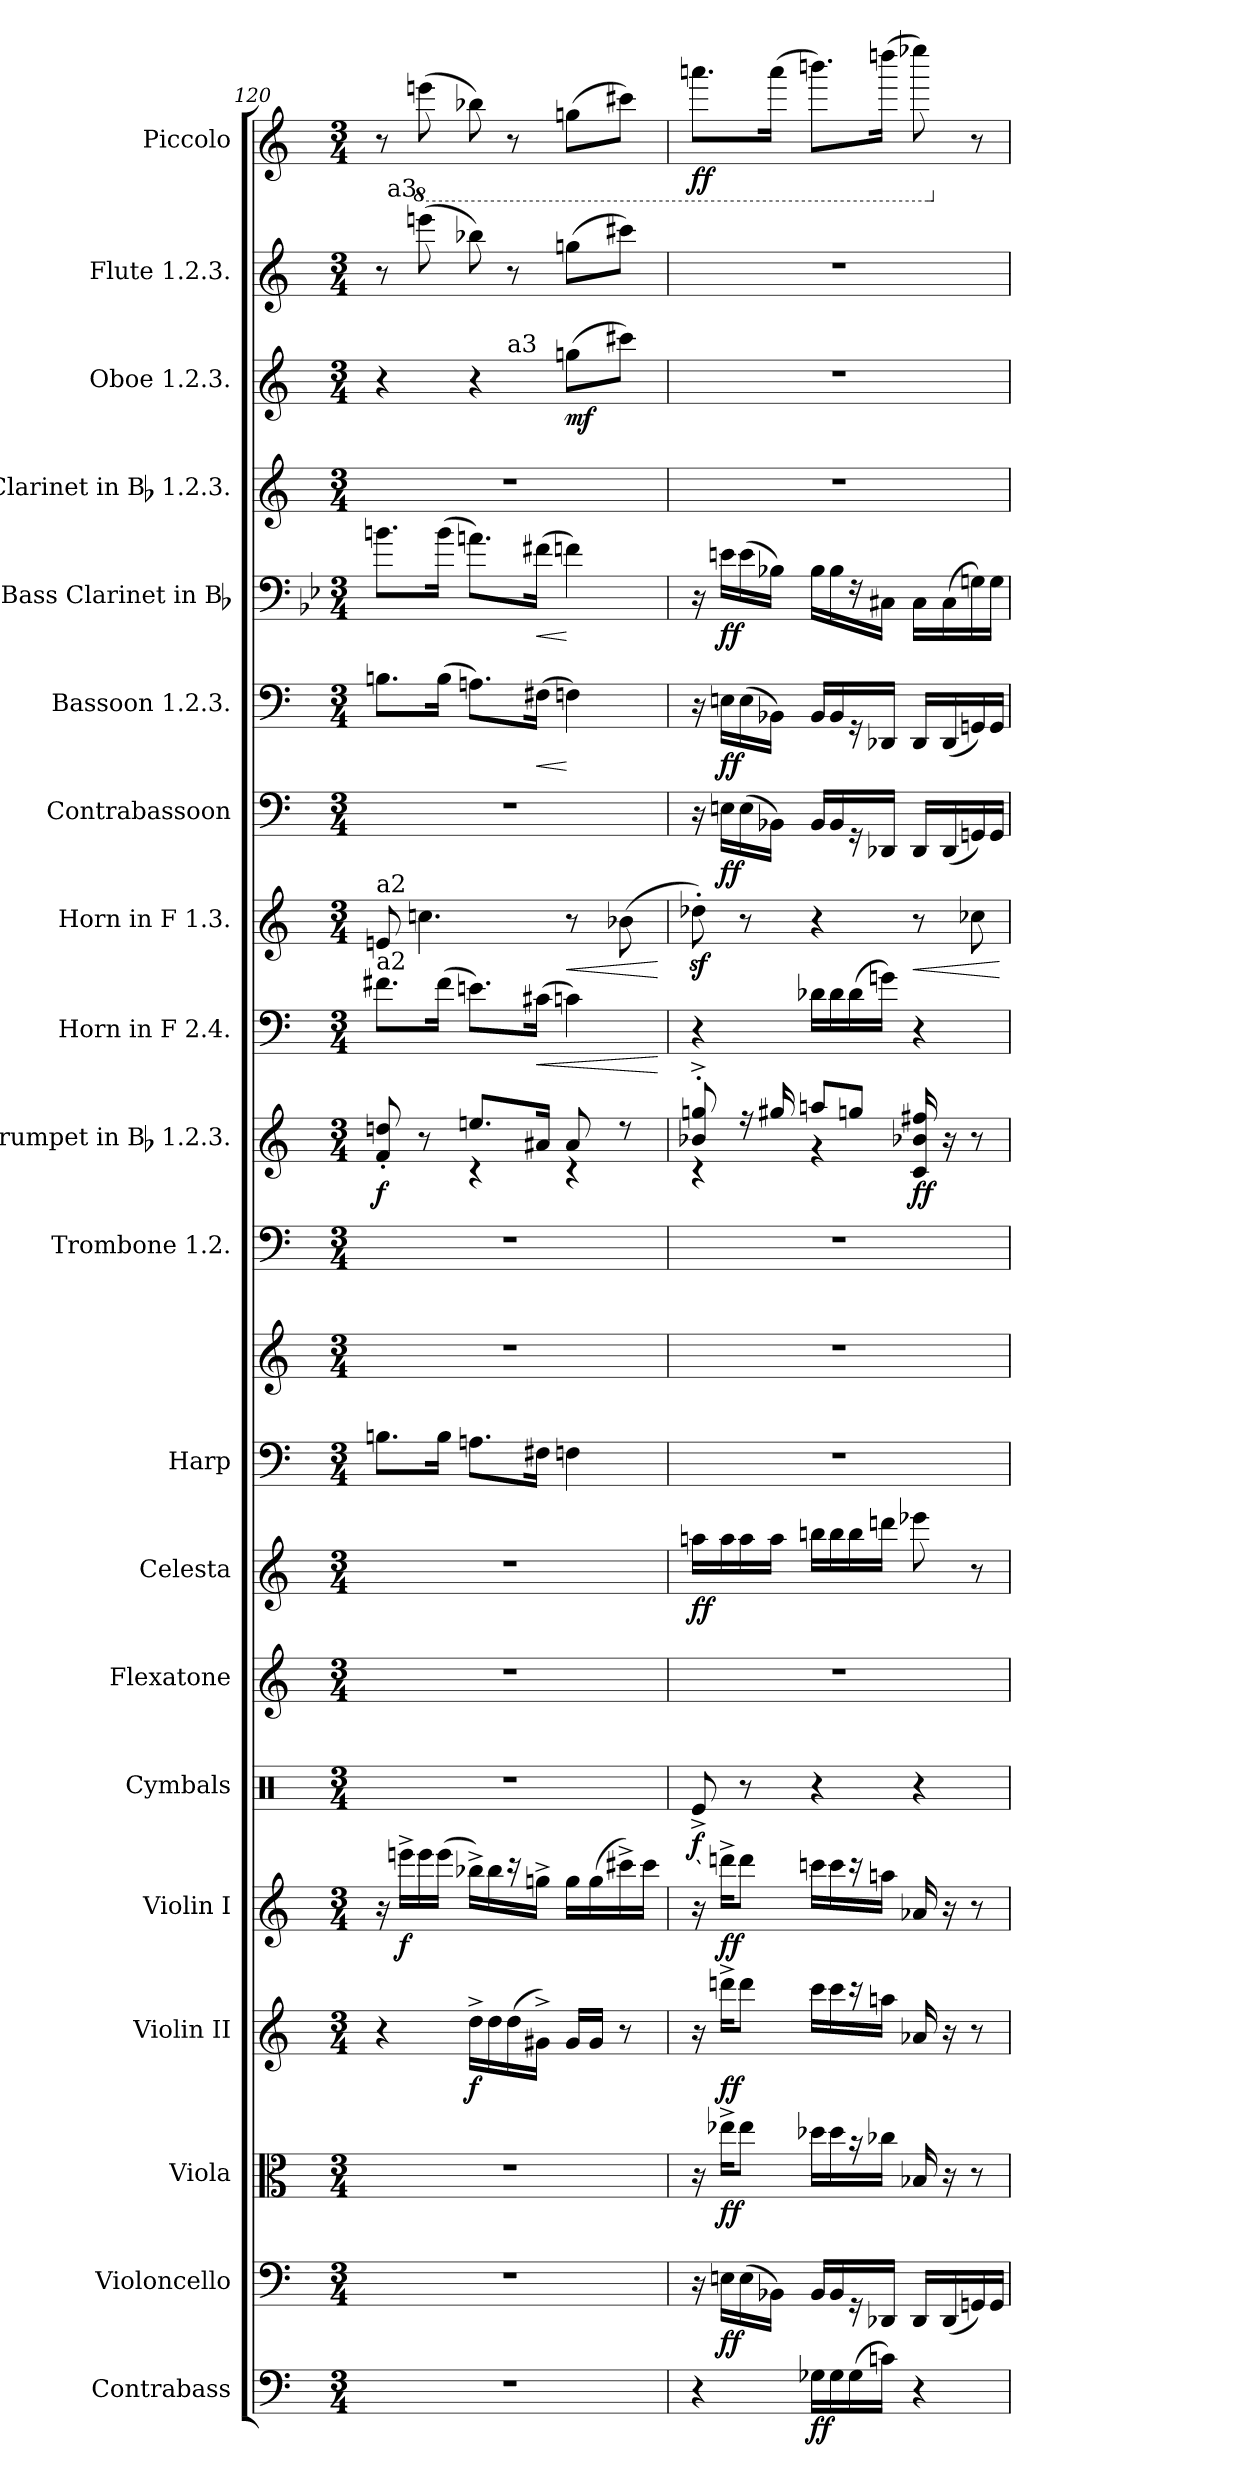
**kern	**dynam	**kern	**dynam	**kern	**dynam	**kern	**dynam	**kern	**dynam	**kern	**dynam	**kern	**kern	**dynam	**kern	**kern	**kern	**kern	**dynam	**kern	**dynam	**kern	**dynam	**kern	**dynam	**kern	**dynam	**kern	**dynam	**kern	**kern	**dynam	**kern	**kern	**dynam
*part20	*part20	*part19	*part19	*part18	*part18	*part17	*part17	*part16	*part16	*part15	*part15	*part14	*part13	*part13	*part12	*part12	*part11	*part10	*part10	*part9	*part9	*part8	*part8	*part7	*part7	*part6	*part6	*part5	*part5	*part4	*part3	*part3	*part2	*part1	*part1
*staff21	*staff21	*staff20	*staff20	*staff19	*staff19	*staff18	*staff18	*staff17	*staff17	*staff16	*staff16	*staff15	*staff14	*staff14	*staff13	*staff12	*staff11	*staff10	*staff10	*staff9	*staff9	*staff8	*staff8	*staff7	*staff7	*staff6	*staff6	*staff5	*staff5	*staff4	*staff3	*staff3	*staff2	*staff1	*staff1
*I"Contrabass	*	*I"Violoncello	*	*I"Viola	*	*I"Violin II	*	*I"Violin I	*	*I"Cymbals	*	*I"Flexatone	*I"Celesta	*	*I"Harp	*	*I"Trombone 1.2.	*I"Trumpet in Bb 1.2.3.	*	*I"Horn in F 2.4.	*	*I"Horn in F 1.3.	*	*I"Contrabassoon	*	*I"Bassoon 1.2.3.	*	*I"Bass Clarinet in Bb	*	*I"Clarinet in Bb 1.2.3.	*I"Oboe 1.2.3.	*	*I"Flute 1.2.3.	*I"Piccolo	*
*I'Cb.	*	*I'Vc.	*	*I'Vla.	*	*I'Vln. II	*	*I'Vln. I	*	*	*	*I'Flex.	*I'Cel.	*	*I'Hp.	*	*I'Tbn.	*I'Tpt.	*	*I'Hn.	*	*I'Hn.	*	*I'Cbsn.	*	*I'Bsn.	*	*I'B. Cl.	*	*I'Cl.	*I'Ob.	*	*I'Fl.	*I'Picc.	*
*clefF4	*	*clefF4	*	*clefC3	*	*clefG2	*	*clefG2	*	*clefX	*	*clefG2	*clefG2	*	*clefF4	*clefG2	*clefF4	*clefG2	*	*clefF4	*	*clefG2	*	*clefF4	*	*clefF4	*	*clefF4	*	*clefG2	*clefG2	*	*clefG2	*clefG2	*
*ITrd7c12	*	*	*	*	*	*	*	*	*	*	*	*ITrd-7c-12	*ITrd-7c-12	*	*	*	*	*ITrd1c2	*	*ITrd4c7	*	*ITrd4c7	*	*ITrd7c12	*	*	*	*ITrd8c14	*	*ITrd1c2	*	*	*	*ITrd-7c-12	*
*k[]	*	*k[]	*	*k[]	*	*k[]	*	*k[]	*	*k[]	*	*k[]	*k[]	*	*k[]	*k[]	*k[]	*k[b-e-]	*	*k[b-]	*	*k[b-]	*	*k[]	*	*k[]	*	*k[b-e-]	*	*k[b-e-]	*k[]	*	*k[]	*k[]	*
*M3/4	*	*M3/4	*	*M3/4	*	*M3/4	*	*M3/4	*	*M3/4	*	*M3/4	*M3/4	*	*M3/4	*M3/4	*M3/4	*M3/4	*	*M3/4	*	*M3/4	*	*M3/4	*	*M3/4	*	*M3/4	*	*M3/4	*M3/4	*	*M3/4	*M3/4	*
=120	=120	=120	=120	=120	=120	=120	=120	=120	=120	=120	=120	=120	=120	=120	=120	=120	=120	=120	=120	=120	=120	=120	=120	=120	=120	=120	=120	=120	=120	=120	=120	=120	=120	=120	=120
!	!	!	!	!	!	!	!	!	!	!	!	!	!	!	!	!	!	!	!	!	!	!LO:TX:a:t=a2	!	!	!	!	!	!	!	!	!	!	!	!	!
!	!	!	!	!	!	!	!	!	!	!	!	!	!	!	!	!	!	!	!	!LO:TX:a:t=a2	!	!	!	!	!	!	!	!	!	!	!	!	!	!	!
!LO:N:vis=1	!	!LO:N:vis=1	!	!LO:N:vis=1	!	!	!	!	!	!LO:N:vis=1	!	!LO:N:vis=1	!LO:N:vis=1	!	!	!LO:N:vis=1	!LO:N:vis=1	!	!	!	!	!	!	!LO:N:vis=1	!	!	!	!	!	!LO:N:vis=1	!	!	!	!	!
*	*	*	*	*	*	*	*	*	*	*	*	*	*	*	*	*	*	*^	*	*	*	*	*	*	*	*	*	*	*	*	*^	*	*^	*	*
2.r	.	2.r	.	2.r	.	4r	.	16r	.	2.r	.	2.r	2.r	.	8.Bni\L	2.r	2.r	8e-i/' 8ccni'	4ryy	f	8.Bni\L	.	8Ani/	.	2.r	.	8.Bni\L	.	8.Bni\L	.	2.r	4r	4.ryy	.	8r	64..ryy	8r	.
!	!	!	!	!	!	!	!	!	!	!	!	!	!	!	!	!	!	!	!	!	!	!	!	!	!	!	!	!	!	!	!	!	!	!	!	!LO:TX:a:t=a3	!	!
.	.	.	.	.	.	.	.	.	.	.	.	.	.	.	.	.	.	.	.	.	.	.	.	.	.	.	.	.	.	.	.	.	.	.	.	2ryy	.	.
.	.	.	.	.	.	.	.	16eeen^i\LL	f	.	.	.	.	.	.	.	.	.	.	.	.	.	.	.	.	.	.	.	.	.	.	.	.	.	.	.	.	.
*	*	*	*	*	*	*	*	*	*	*	*	*	*	*	*	*	*	*	*	*	*	*	*	*	*	*	*	*	*	*	*	*	*	*	*	*	*8ba	*
.	.	.	.	.	.	.	.	16eeei\	.	.	.	.	.	.	.	.	.	8r	.	.	.	.	4.fni\	.	.	.	.	.	.	.	.	.	.	.	(8eeeni\	.	(8eeeni\	.
.	.	.	.	.	.	.	.	(16eeei\JJ	.	.	.	.	.	.	16Bi\Jk	.	.	.	.	.	(16Bi\Jk	.	.	.	.	.	(16Bi\Jk	.	(16Bi\Jk	.	.	.	.	.	.	.	.	.
.	.	.	.	.	.	16dd^i\LL	f	16bb-X^i\LL)	.	.	.	.	.	.	8.Ani\L	.	.	8.ddni/L	4r	.	8.Ani\L)	.	.	.	.	.	8.Ani\L)	.	8.Ani\L)	.	.	4r	.	.	8bb-Xi\)	.	8bb-Xi\)	.
.	.	.	.	.	.	16ddi\	.	16bb-i\	.	.	.	.	.	.	.	.	.	.	.	.	.	.	.	.	.	.	.	.	.	.	.	.	.	.	.	.	.	.
!	!	!	!	!	!	!	!	!	!	!	!	!	!	!	!	!	!	!	!	!	!	!	!	!	!	!	!	!	!	!	!	!	!LO:TX:a:t=a3	!	!	!	!	!
.	.	.	.	.	.	(16ddi\	.	16r	.	.	.	.	.	.	.	.	.	.	.	.	.	.	.	.	.	.	.	.	.	.	.	.	4.ryy	.	8r	.	8r	.
!	!	!	!	!	!	!	!	!	!	!	!	!	!	!	!	!	!	!	!	!	!	!LO:HP:b	!	!	!	!	!	!LO:HP:b	!	!LO:HP:b	!	!	!	!	!	!	!	!
.	.	.	.	.	.	16g#X^i\JJ)	.	16ggn^i\JJ	.	.	.	.	.	.	16F#Xi\Jk	.	.	16g#Xi/Jk	.	.	(16F#Xi\Jk	<	.	.	.	.	(16F#Xi\Jk	<	(16F#Xi\Jk	<	.	.	.	.	.	.	.	.
!	!	!	!	!	!	!	!	!	!	!	!	!	!	!	!	!	!	!	!	!	!	!	!	!LO:HP:b	!	!	!	!	!	!	!	!	!	!	!	!	!	!
.	.	.	.	.	.	16g#i/LL	.	16ggi\LL	.	.	.	.	.	.	4Fni\	.	.	8g#i/	4r	.	4Fni\)	.	8r	<	.	.	4Fni\)	[	4Fni\)	[	.	(8ggni\L	.	mf	(8ggni\L	.	(8ggni\L	.
.	.	.	.	.	.	.	.	.	.	.	.	.	.	.	.	.	.	.	.	.	.	.	.	.	.	.	.	.	.	.	.	.	.	.	.	8ryy	.	.
.	.	.	.	.	.	16g#i/JJ	.	(16ggi\	.	.	.	.	.	.	.	.	.	.	.	.	.	.	.	.	.	.	.	.	.	.	.	.	.	.	.	.	.	.
.	.	.	.	.	.	8r	.	16ccc#X^i\)	.	.	.	.	.	.	.	.	.	8r	.	.	.	.	(8e-Xi\	.	.	.	.	.	.	.	.	8ccc#Xi\J)	.	.	8ccc#Xi\J)	.	8ccc#Xi\J)	.
.	.	.	.	.	.	.	.	.	.	.	.	.	.	.	.	.	.	.	.	.	.	.	.	.	.	.	.	.	.	.	.	.	.	.	.	16ryy	.	.
.	.	.	.	.	.	.	.	16ccc#i\JJ	.	.	.	.	.	.	.	.	.	.	.	.	.	.	.	.	.	.	.	.	.	.	.	.	.	.	.	.	.	.
.	.	.	.	.	.	.	.	.	.	.	.	.	.	.	.	.	.	.	.	.	.	.	.	.	.	.	.	.	.	.	.	.	.	.	.	32ryy	.	.
.	.	.	.	.	.	.	.	.	.	.	.	.	.	.	.	.	.	.	.	.	.	.	.	.	.	.	.	.	.	.	.	.	.	.	.	256ryy	.	.
*	*	*	*	*	*	*	*	*	*	*	*	*	*	*	*	*	*	*v	*v	*	*	*	*	*	*	*	*	*	*	*	*	*	*	*	*	*	*	*
.	.	.	.	.	.	.	.	.	.	.	.	.	.	.	.	.	.	.	.	.	[	.	[	.	.	.	.	.	.	.	.	.	.	.	.	.	.
=121	=121	=121	=121	=121	=121	=121	=121	=121	=121	=121	=121	=121	=121	=121	=121	=121	=121	=121	=121	=121	=121	=121	=121	=121	=121	=121	=121	=121	=121	=121	=121	=121	=121	=121	=121	=121	=121
!	!	!	!	!	!	!	!	!	!	!LO:TX:b:i:t=`	!	!	!	!	!	!	!	!	!	!	!	!	!	!	!	!	!	!	!	!	!	!	!	!	!	!	!
!	!	!	!	!	!	!	!	!	!	!	!	!LO:N:vis=1	!	!	!LO:N:vis=1	!LO:N:vis=1	!LO:N:vis=1	!	!	!	!	!	!	!	!	!	!	!	!	!LO:N:vis=1	!LO:N:vis=1	!	!	!LO:N:vis=1	!	!	!
*	*	*	*	*	*	*	*	*	*	*	*	*	*	*	*	*	*	*	*	*	*	*	*	*	*	*	*	*	*	*	*v	*v	*	*	*	*	*
*	*	*	*	*	*	*	*	*	*	*	*	*	*	*	*	*	*	*^	*	*	*	*	*	*	*	*	*	*	*	*	*	*	*v	*v	*	*
4r	.	16r	.	16r	.	16r	.	16r	.	8Re^i/	f	2.r	16aaani\LL	ff	2.r	2.r	2.r	8a-Xi/'^ 8ffni'^	4r	.	4r	.	8g-Xz'i\)	.	16r	.	16r	.	16r	.	2.r	2.r	.	2.r	8.aaani\L	ff
.	.	16Eni\LL	ff	16ee-X^i\KL	ff	16dddn^i\KL	ff	16dddn^i\KL	ff	.	.	.	16aaai\	.	.	.	.	.	.	.	.	.	.	.	16EEni\LL	ff	16Eni\LL	ff	16Eni\LL	ff	.	.	.	.	.	.
.	.	(16Ei\	.	8ee-i\J	.	8dddi\J	.	8dddi\J	.	8r	.	.	16aaai\	.	.	.	.	16r	.	.	.	.	8r	.	(16EEi\	.	(16Ei\	.	(16Ei\	.	.	.	.	.	.	.
.	.	16BB-Xi\JJ)	.	.	.	.	.	.	.	.	.	.	16aaai\JJ	.	.	.	.	16ff#Xi/	.	.	.	.	.	.	16BBB-Xi\JJ)	.	16BB-Xi\JJ)	.	16BB-Xi\JJ)	.	.	.	.	.	(16aaai\Jk	.
16GG-Xi\LL	ff	16BB-i/LL	.	16dd-Xi\LL	.	16ccci\LL	.	16cccni\LL	.	4r	.	.	16bbbni\LL	.	.	.	.	8ggni/L	4r	.	16G-Xi\LL	.	4r	.	16BBB-i/LL	.	16BB-i/LL	.	16BB-i\LL	.	.	.	.	.	8.bbbni\L)	.
16GG-i\	.	16BB-i/	.	16dd-i\	.	16ccci\	.	16ccci\	.	.	.	.	16bbbi\	.	.	.	.	.	.	.	16G-i\	.	.	.	16BBB-i/	.	16BB-i/	.	16BB-i\	.	.	.	.	.	.	.
(16GG-i\	.	16r	.	16r	.	16r	.	16r	.	.	.	.	16bbbi\	.	.	.	.	8ffni/J	.	.	(16G-i\	.	.	.	16r	.	16r	.	16r	.	.	.	.	.	.	.
16Cni\JJ)	.	16DD-Xi/JJ	.	16cc-Xi\JJ	.	16aani\JJ	.	16aani\JJ	.	.	.	.	16ddddni\JJ	.	.	.	.	.	.	.	16cni\JJ)	.	.	.	16DDD-Xi/JJ	.	16DD-Xi/JJ	.	16CC#Xi\JJ	.	.	.	.	.	(16ddddni\Jk	.
!	!	!	!	!	!	!	!	!	!	!	!	!	!	!	!	!	!	!	!	!	!	!	!	!LO:HP:b	!	!	!	!	!	!	!	!	!	!	!	!
4r	.	16DD-i/LL	.	16B-Xi/	.	16a-Xi/	.	16a-Xi/	.	4r	.	.	8eeee-Xi\	.	.	.	.	16B-i/ 16a-Xi 16eeni	4ryy	ff	4r	.	8r	<	16DDD-i/LL	.	16DD-i/LL	.	16CC#i\LL	.	.	.	.	.	8eeee-Xi\)	.
.	.	(16DD-i/	.	16r	.	16r	.	16r	.	.	.	.	.	.	.	.	.	16r	.	.	.	.	.	.	(16DDD-i/	.	(16DD-i/	.	(16CC#i\	.	.	.	.	.	.	.
*	*	*	*	*	*	*	*	*	*	*	*	*	*	*	*	*	*	*	*	*	*	*	*	*	*	*	*	*	*	*	*	*	*	*	*X8ba	*
.	.	16GGni/)	.	8r	.	8r	.	8r	.	.	.	.	8r	.	.	.	.	8r	.	.	.	.	8f-Xi\	.	16GGGni/)	.	16GGni/)	.	16GGni\)	.	.	.	.	.	8r	.
.	.	16GGi/JJ	.	.	.	.	.	.	.	.	.	.	.	.	.	.	.	.	.	.	.	.	.	.	16GGGi/JJ	.	16GGi/JJ	.	16GGi\JJ	.	.	.	.	.	.	.
*	*	*	*	*	*	*	*	*	*	*	*	*	*	*	*	*	*	*v	*v	*	*	*	*	*	*	*	*	*	*	*	*	*	*	*	*	*
.	.	.	.	.	.	.	.	.	.	.	.	.	.	.	.	.	.	.	.	.	.	.	[	.	.	.	.	.	.	.	.	.	.	.	.
=	=	=	=	=	=	=	=	=	=	=	=	=	=	=	=	=	=	=	=	=	=	=	=	=	=	=	=	=	=	=	=	=	=	=	=
*-	*-	*-	*-	*-	*-	*-	*-	*-	*-	*-	*-	*-	*-	*-	*-	*-	*-	*-	*-	*-	*-	*-	*-	*-	*-	*-	*-	*-	*-	*-	*-	*-	*-	*-	*-
